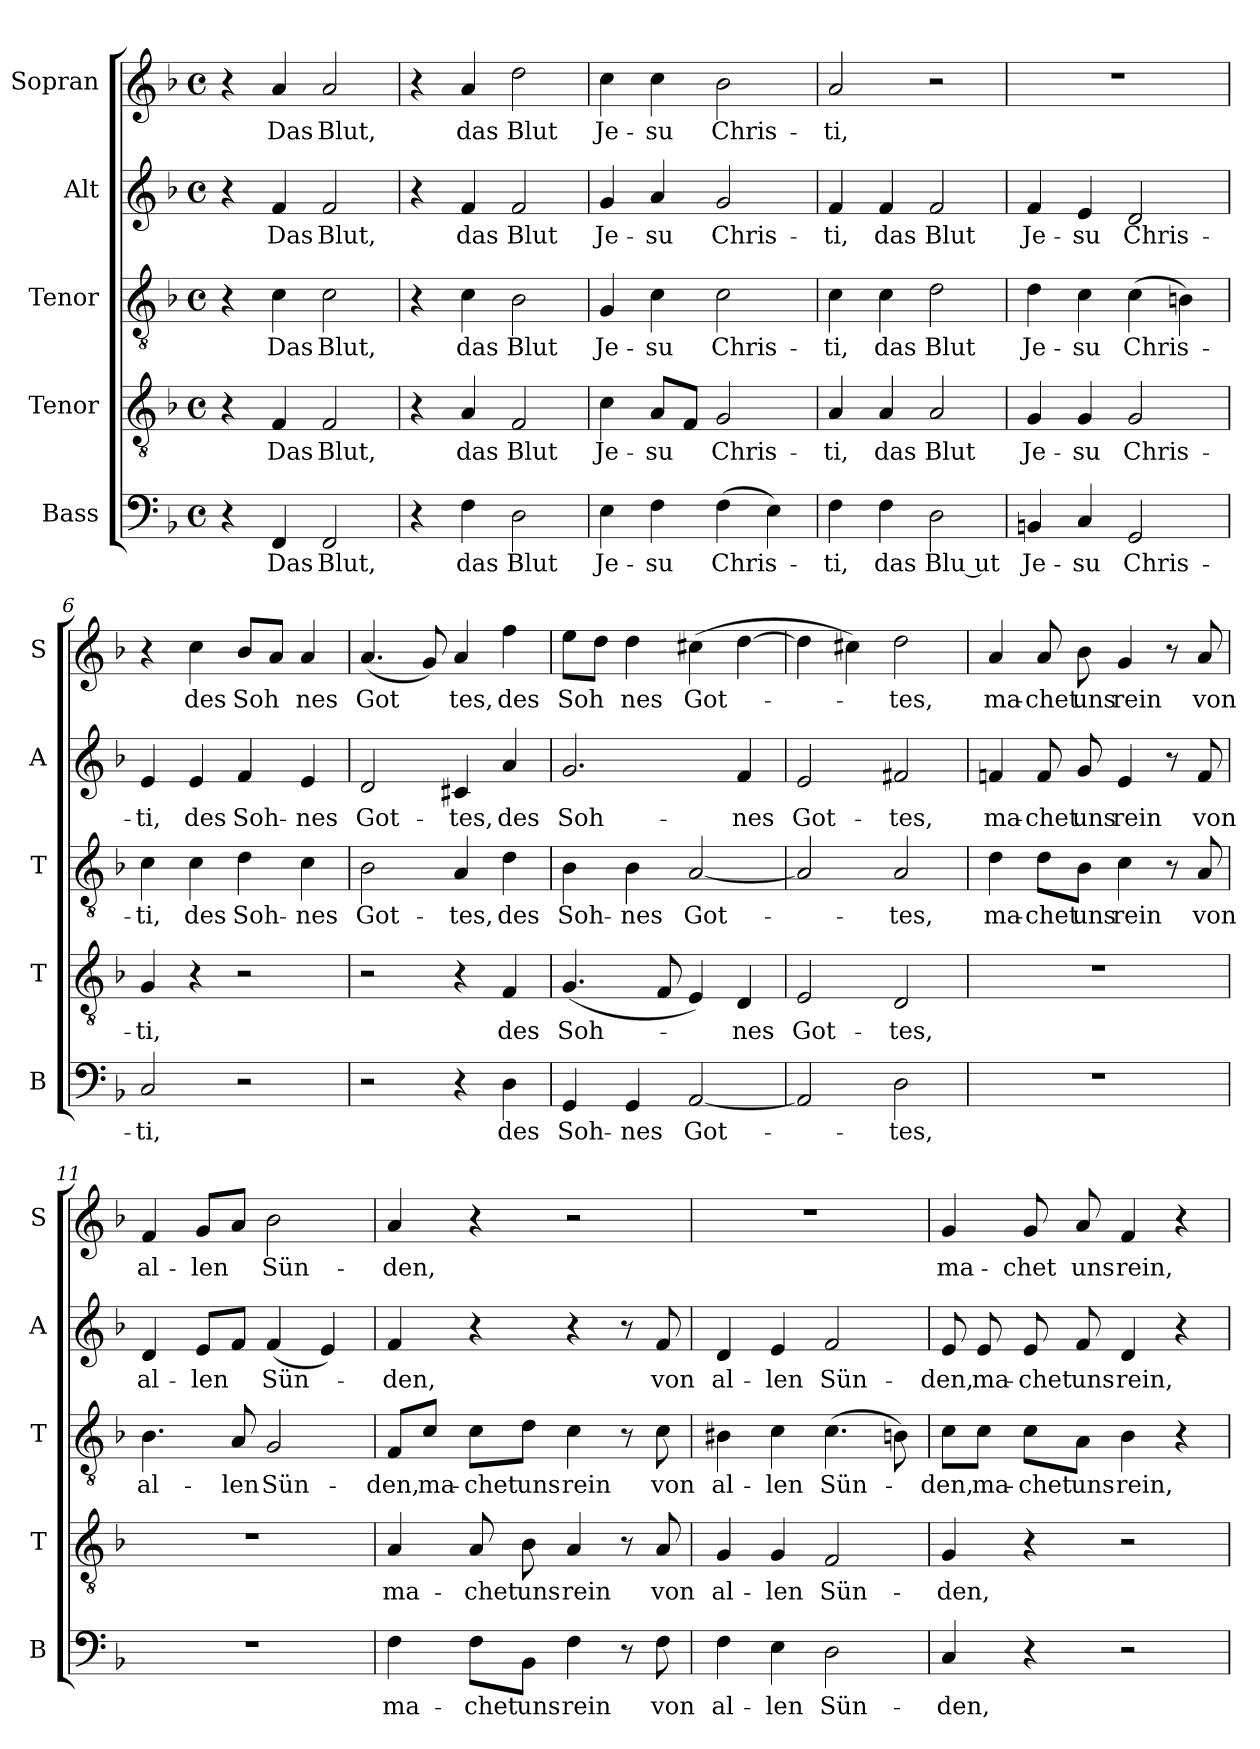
**kern	**text	**kern	**text	**kern	**text	**kern	**text	**kern	**text
*part5	*part5	*part4	*part4	*part3	*part3	*part2	*part2	*part1	*part1
*staff5	*staff5	*staff4	*staff4	*staff3	*staff3	*staff2	*staff2	*staff1	*staff1
*I"Bass	*	*I"Tenor	*	*I"Tenor	*	*I"Alt	*	*I"Sopran	*
*I'B	*	*I'T	*	*I'T	*	*I'A	*	*I'S	*
*clefF4	*	*clefGv2	*	*clefGv2	*	*clefG2	*	*clefG2	*
*k[b-]	*	*k[b-]	*	*k[b-]	*	*k[b-]	*	*k[b-]	*
*F:	*	*F:	*	*F:	*	*F:	*	*F:	*
*M4/4	*	*M4/4	*	*M4/4	*	*M4/4	*	*M4/4	*
*met(c)	*	*met(c)	*	*met(c)	*	*met(c)	*	*met(c)	*
=1	=1	=1	=1	=1	=1	=1	=1	=1	=1
4r	.	4r	.	4r	.	4r	.	4r	.
4FF/	Das	4F/	Das	4c\	Das	4f/	Das	4a/	Das
2FF/	Blut,	2F/	Blut,	2c\	Blut,	2f/	Blut,	2a/	Blut,
=2	=2	=2	=2	=2	=2	=2	=2	=2	=2
4r	.	4r	.	4r	.	4r	.	4r	.
4F\	das	4A/	das	4c\	das	4f/	das	4a/	das
2D\	Blut	2F/	Blut	2B-\	Blut	2f/	Blut	2dd\	Blut
=3	=3	=3	=3	=3	=3	=3	=3	=3	=3
4E\	Je-	4c\	Je-	4G/	Je-	4g/	Je-	4cc\	Je-
4F\	-su	8A/L	-su	4c\	-su	4a/	-su	4cc\	-su
.	.	8F/J	.	.	.	.	.	.	.
(>4F\	Chris-	2G/	Chris-	2c\	Chris-	2g/	Chris-	2b-\	Chris-
4E\)	.	.	.	.	.	.	.	.	.
=4	=4	=4	=4	=4	=4	=4	=4	=4	=4
4F\	-ti,	4A/	-ti,	4c\	-ti,	4f/	-ti,	2a/	-ti,
4F\	das	4A/	das	4c\	das	4f/	das	.	.
2D\	Blu ut	2A/	Blut	2d\	Blut	2f/	Blut	2r	.
=5	=5	=5	=5	=5	=5	=5	=5	=5	=5
4BBn/	Je-	4G/	Je-	4d\	Je-	4f/	Je-	1r	.
4C/	-su	4G/	-su	4c\	-su	4e/	-su	.	.
2GG/	Chris-	2G/	Chris-	(>4c\	Chris-	2d/	Chris-	.	.
.	.	.	.	4Bn\)	.	.	.	.	.
=6	=6	=6	=6	=6	=6	=6	=6	=6	=6
2C/	-ti,	4G/	-ti,	4c\	-ti,	4e/	-ti,	4r	.
.	.	4r	.	4c\	des	4e/	des	4cc\	des
2r	.	2r	.	4d\	Soh-	4f/	Soh-	8b-/L	Soh
.	.	.	.	.	.	.	.	8a/J	.
.	.	.	.	4c\	-nes	4e/	-nes	4a/	nes
=7	=7	=7	=7	=7	=7	=7	=7	=7	=7
2r	.	2r	.	2B-\	Got-	2d/	Got-	(<4.a/	Got
.	.	.	.	.	.	.	.	8g/)	.
4r	.	4r	.	4A/	-tes,	4c#X/	-tes,	4a/	tes,
4D\	des	4F/	des	4d\	des	4a/	des	4ff\	des
!!LO:LB:g=z
=8	=8	=8	=8	=8	=8	=8	=8	=8	=8
4GG/	Soh-	(<4.G/	Soh-	4B-\	Soh-	2.g/	Soh-	8ee\L	Soh
.	.	.	.	.	.	.	.	8dd\J	.
4GG/	-nes	.	.	4B-\	-nes	.	.	4dd\	nes
.	.	8F/	.	.	.	.	.	.	.
[2AA/	Got-	4E/)	.	[2A/	Got-	.	.	(>4cc#X\	Got-
.	.	4D/	-nes	.	.	4f/	-nes	[4dd\	.
=9	=9	=9	=9	=9	=9	=9	=9	=9	=9
2AA/]	.	2E/	Got-	2A/]	.	2e/	Got-	4dd\]	.
.	.	.	.	.	.	.	.	4cc#X\)	.
2D\	-tes,	2D/	-tes,	2A/	-tes,	2f#X/	-tes,	2dd\	-tes,
=10	=10	=10	=10	=10	=10	=10	=10	=10	=10
1r	.	1r	.	4d\	ma-	4fn/	ma-	4a/	ma-
.	.	.	.	8d\L	-chet	8f/	-chet	8a/	-chet
.	.	.	.	8B-\J	uns	8g/	uns	8b-\	uns
.	.	.	.	4c\	rein	4e/	rein	4g/	rein
.	.	.	.	8r	.	8r	.	8r	.
.	.	.	.	8A/	von	8f/	von	8a/	von
=11	=11	=11	=11	=11	=11	=11	=11	=11	=11
1r	.	1r	.	4.B-\	al-	4d/	al-	4f/	al-
.	.	.	.	.	.	8e/L	-len	8g/L	-len
.	.	.	.	8A/	-len	8f/J	.	8a/J	.
.	.	.	.	2G/	Sün-	(<4f/	Sün-	2b-\	Sün-
.	.	.	.	.	.	4e/)	.	.	.
=12	=12	=12	=12	=12	=12	=12	=12	=12	=12
4F\	ma-	4A/	ma-	8F/L	-den,	4f/	-den,	4a/	-den,
.	.	.	.	8c/J	ma-	.	.	.	.
8F\L	-chet	8A/	-chet	8c\L	-chet	4r	.	4r	.
8BB-\J	uns	8B-\	uns	8d\J	uns	.	.	.	.
4F\	rein	4A/	rein	4c\	rein	4r	.	2r	.
8r	.	8r	.	8r	.	8r	.	.	.
8F\	von	8A/	von	8c\	von	8f/	von	.	.
=13	=13	=13	=13	=13	=13	=13	=13	=13	=13
4F\	al-	4G/	al-	4B#X\	al-	4d/	al-	1r	.
4E\	-len	4G/	-len	4c\	-len	4e/	-len	.	.
2D\	Sün-	2F/	Sün-	(>4.c\	Sün-	2f/	Sün-	.	.
.	.	.	.	8B\)	.	.	.	.	.
=14	=14	=14	=14	=14	=14	=14	=14	=14	=14
4C/	-den,	4G/	-den,	8c\L	-den,	8e/	-den,	4g/	ma-
.	.	.	.	8c\J	ma-	8e/	ma-	.	.
4r	.	4r	.	8c\L	-chet	8e/	-chet	8g/	-chet
.	.	.	.	8A\J	uns	8f/	uns	8a/	uns
2r	.	2r	.	4B-\	rein,	4d/	rein,	4f/	rein,
.	.	.	.	4r	.	4r	.	4r	.
=	=	=	=	=	=	=	=	=	=
*-	*-	*-	*-	*-	*-	*-	*-	*-	*-
